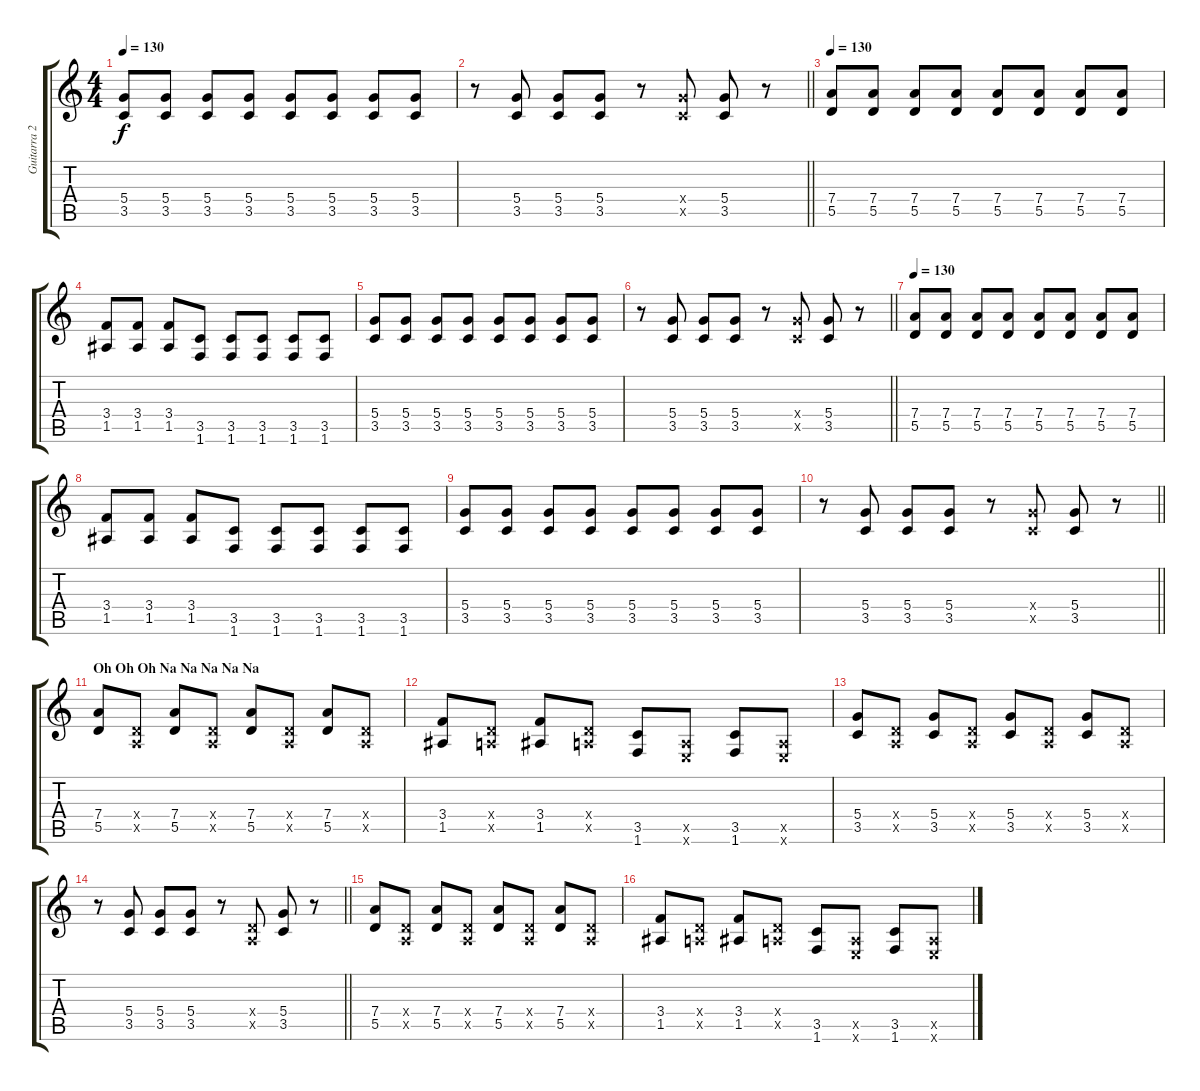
\track ("Guitarra 2" "Guitarra 2") {instrument distortionguitar}
\staff {score tabs}
\tuning (E4 B3 G3 D3 A2 E2) {hide}
\ts (4 4)
\tempo 130
\clef g2
\ks c
(5.4 3.5).8{dy f} (5.4 3.5).8 (5.4 3.5).8 (5.4 3.5).8 (5.4 3.5).8 (5.4 3.5).8 (5.4 3.5).8 (5.4 3.5).8 |
\barLineRight lightlight
r.8 (5.4 3.5).8 (5.4 3.5).8 (5.4 3.5).8 r.8 (5.4{x} 3.5{x}).8 (5.4 3.5).8 r.8 |
\tempo 130
(7.4 5.5).8{volume 9 instrument distortionguitar} (7.4 5.5).8 (7.4 5.5).8 (7.4 5.5).8 (7.4 5.5).8 (7.4 5.5).8 (7.4 5.5).8 (7.4 5.5).8 |
(3.4 1.5).8 (3.4 1.5).8 (3.4 1.5).8 (3.5 1.6).8 (3.5 1.6).8 (3.5 1.6).8 (3.5 1.6).8 (3.5 1.6).8 |
(5.4 3.5).8 (5.4 3.5).8 (5.4 3.5).8 (5.4 3.5).8 (5.4 3.5).8 (5.4 3.5).8 (5.4 3.5).8 (5.4 3.5).8 |
\barLineRight lightlight
r.8 (5.4 3.5).8 (5.4 3.5).8 (5.4 3.5).8 r.8 (5.4{x} 3.5{x}).8 (5.4 3.5).8 r.8 |
\tempo 130
(7.4 5.5).8{volume 9 instrument distortionguitar} (7.4 5.5).8 (7.4 5.5).8 (7.4 5.5).8 (7.4 5.5).8 (7.4 5.5).8 (7.4 5.5).8 (7.4 5.5).8 |
(3.4 1.5).8 (3.4 1.5).8 (3.4 1.5).8 (3.5 1.6).8 (3.5 1.6).8 (3.5 1.6).8 (3.5 1.6).8 (3.5 1.6).8 |
(5.4 3.5).8 (5.4 3.5).8 (5.4 3.5).8 (5.4 3.5).8 (5.4 3.5).8 (5.4 3.5).8 (5.4 3.5).8 (5.4 3.5).8 |
\barLineRight lightlight
r.8 (5.4 3.5).8 (5.4 3.5).8 (5.4 3.5).8 r.8 (5.4{x} 3.5{x}).8 (5.4 3.5).8 r.8 |
\section ("" "Oh Oh Oh Na Na Na Na Na")
(7.4 5.5).8 (0.4{x} 0.5{x}).8 (7.4 5.5).8 (0.4{x} 0.5{x}).8 (7.4 5.5).8 (0.4{x} 0.5{x}).8 (7.4 5.5).8 (0.4{x} 0.5{x}).8 |
(3.4 1.5).8 (0.4{x} 0.5{x}).8 (3.4 1.5).8 (0.4{x} 0.5{x}).8 (3.5 1.6).8 (0.5{x} 0.6{x}).8 (3.5 1.6).8 (0.5{x} 0.6{x}).8 |
(5.4 3.5).8 (0.4{x} 0.5{x}).8 (5.4 3.5).8 (0.4{x} 0.5{x}).8 (5.4 3.5).8 (0.4{x} 0.5{x}).8 (5.4 3.5).8 (0.4{x} 0.5{x}).8 |
\barLineRight lightlight
r.8 (5.4 3.5).8 (5.4 3.5).8 (5.4 3.5).8 r.8 (0.4{x} 0.5{x}).8 (5.4 3.5).8 r.8 |
(7.4 5.5).8 (0.4{x} 0.5{x}).8 (7.4 5.5).8 (0.4{x} 0.5{x}).8 (7.4 5.5).8 (0.4{x} 0.5{x}).8 (7.4 5.5).8 (0.4{x} 0.5{x}).8 |
(3.4 1.5).8 (0.4{x} 0.5{x}).8 (3.4 1.5).8 (0.4{x} 0.5{x}).8 (3.5 1.6).8 (0.5{x} 0.6{x}).8 (3.5 1.6).8 (0.5{x} 0.6{x}).8
